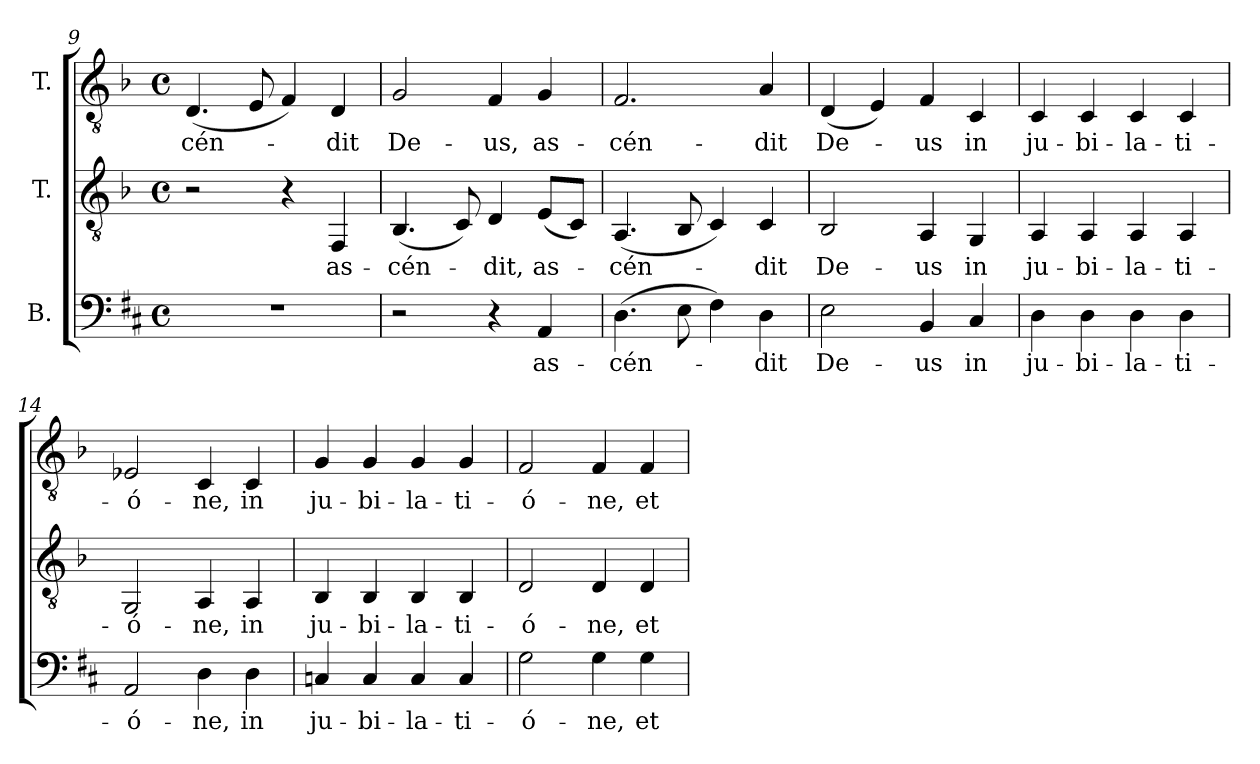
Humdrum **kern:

**kern	**text	**kern	**text	**kern	**text
*part3	*part3	*part2	*part2	*part1	*part1
*staff3	*staff3	*staff2	*staff2	*staff1	*staff1
*I"B.	*	*I"T.	*	*I"T.	*
*clefF4	*	*clefGv2	*	*clefGv2	*
*	*	*ITrd2c3	*	*ITrd2c3	*
*k[f#c#]	*	*k[f#c#]	*	*k[f#c#]	*
*D:	*	*D:	*	*D:	*
*M4/4	*	*M4/4	*	*M4/4	*
*met(c)	*	*met(c)	*	*met(c)	*
=9	=9	=9	=9	=9	=9
!	!	!	!	!	!LO:LY:b:color=#000000
1r	.	2r	.	(4.BBi/	-cén-
.	.	.	.	8C#i/	.
.	.	4r	.	4Di/)	.
!	!	!	!LO:LY:b:color=#000000	!	!
!	!	!	!	!	!LO:LY:b:color=#000000
.	.	4DDi/	as-	4BBi/	-dit
=10	=10	=10	=10	=10	=10
!	!	!	!LO:LY:b:color=#000000	!	!
!	!	!	!	!	!LO:LY:b:color=#000000
2r	.	(4.GGi/	-cén-	2Ei/	De-
.	.	8AAi/)	.	.	.
!	!	!	!LO:LY:b:color=#000000	!	!
!	!	!	!	!	!LO:LY:b:color=#000000
4r	.	4BBi/	-dit,	4Di/	-us,
!	!LO:LY:b:color=#000000	!	!	!	!
!	!	!	!LO:LY:b:color=#000000	!	!
!	!	!	!	!	!LO:LY:b:color=#000000
4AAi/	as-	(8C#i/L	as-	4Ei/	as-
.	.	8AAi/J)	.	.	.
=11	=11	=11	=11	=11	=11
!	!LO:LY:b:color=#000000	!	!	!	!
!	!	!	!LO:LY:b:color=#000000	!	!
!	!	!	!	!	!LO:LY:b:color=#000000
(4.Di\	-cén-	(4.FF#i/	-cén-	2.Di/	-cén-
8Ei\	.	8GGi/	.	.	.
4F#i\)	.	4AAi/)	.	.	.
!	!LO:LY:b:color=#000000	!	!	!	!
!	!	!	!LO:LY:b:color=#000000	!	!
!	!	!	!	!	!LO:LY:b:color=#000000
4Di\	-dit	4AAi/	-dit	4F#i/	-dit
=12	=12	=12	=12	=12	=12
!	!LO:LY:b:color=#000000	!	!	!	!
!	!	!	!LO:LY:b:color=#000000	!	!
!	!	!	!	!	!LO:LY:b:color=#000000
2Ei\	De-	2GGi/	De-	(4BBi/	De-
.	.	.	.	4C#i/)	.
!	!LO:LY:b:color=#000000	!	!	!	!
!	!	!	!LO:LY:b:color=#000000	!	!
!	!	!	!	!	!LO:LY:b:color=#000000
4BBi/	-us	4FF#i/	-us	4Di/	-us
!	!LO:LY:b:color=#000000	!	!	!	!
!	!	!	!LO:LY:b:color=#000000	!	!
!	!	!	!	!	!LO:LY:b:color=#000000
4C#i/	in	4EEi/	in	4AAi/	in
!!LO:LB:g=z
=13	=13	=13	=13	=13	=13
!	!LO:LY:b:color=#000000	!	!	!	!
!	!	!	!LO:LY:b:color=#000000	!	!
!	!	!	!	!	!LO:LY:b:color=#000000
4Di\	ju-	4FF#i/	ju-	4AAi/	ju-
!	!LO:LY:b:color=#000000	!	!	!	!
!	!	!	!LO:LY:b:color=#000000	!	!
!	!	!	!	!	!LO:LY:b:color=#000000
4Di\	-bi-	4FF#i/	-bi-	4AAi/	-bi-
!	!LO:LY:b:color=#000000	!	!	!	!
!	!	!	!LO:LY:b:color=#000000	!	!
!	!	!	!	!	!LO:LY:b:color=#000000
4Di\	-la-	4FF#i/	-la-	4AAi/	-la-
!	!LO:LY:b:color=#000000	!	!	!	!
!	!	!	!LO:LY:b:color=#000000	!	!
!	!	!	!	!	!LO:LY:b:color=#000000
4Di\	-ti-	4FF#i/	-ti-	4AAi/	-ti-
=14	=14	=14	=14	=14	=14
!	!LO:LY:b:color=#000000	!	!	!	!
!	!	!	!LO:LY:b:color=#000000	!	!
!	!	!	!	!	!LO:LY:b:color=#000000
2AAi/	-ó-	2EEi/	-ó-	2Cni/	-ó-
!	!LO:LY:b:color=#000000	!	!	!	!
!	!	!	!LO:LY:b:color=#000000	!	!
!	!	!	!	!	!LO:LY:b:color=#000000
4Di\	-ne,	4FF#i/	-ne,	4AAi/	-ne,
!	!LO:LY:b:color=#000000	!	!	!	!
!	!	!	!LO:LY:b:color=#000000	!	!
!	!	!	!	!	!LO:LY:b:color=#000000
4Di\	in	4FF#i/	in	4AAi/	in
=15	=15	=15	=15	=15	=15
!	!LO:LY:b:color=#000000	!	!	!	!
!	!	!	!LO:LY:b:color=#000000	!	!
!	!	!	!	!	!LO:LY:b:color=#000000
4Cni/	ju-	4GGi/	ju-	4Ei/	ju-
!	!LO:LY:b:color=#000000	!	!	!	!
!	!	!	!LO:LY:b:color=#000000	!	!
!	!	!	!	!	!LO:LY:b:color=#000000
4Ci/	-bi-	4GGi/	-bi-	4Ei/	-bi-
!	!LO:LY:b:color=#000000	!	!	!	!
!	!	!	!LO:LY:b:color=#000000	!	!
!	!	!	!	!	!LO:LY:b:color=#000000
4Ci/	-la-	4GGi/	-la-	4Ei/	-la-
!	!LO:LY:b:color=#000000	!	!	!	!
!	!	!	!LO:LY:b:color=#000000	!	!
!	!	!	!	!	!LO:LY:b:color=#000000
4Ci/	-ti-	4GGi/	-ti-	4Ei/	-ti-
=16	=16	=16	=16	=16	=16
!	!LO:LY:b:color=#000000	!	!	!	!
!	!	!	!LO:LY:b:color=#000000	!	!
!	!	!	!	!	!LO:LY:b:color=#000000
2Gi\	-ó-	2BBi/	-ó-	2Di/	-ó-
!	!LO:LY:b:color=#000000	!	!	!	!
!	!	!	!LO:LY:b:color=#000000	!	!
!	!	!	!	!	!LO:LY:b:color=#000000
4Gi\	-ne,	4BBi/	-ne,	4Di/	-ne,
!	!LO:LY:b:color=#000000	!	!	!	!
!	!	!	!LO:LY:b:color=#000000	!	!
!	!	!	!	!	!LO:LY:b:color=#000000
4Gi\	et	4BBi/	et	4Di/	et
=	=	=	=	=	=
*-	*-	*-	*-	*-	*-
